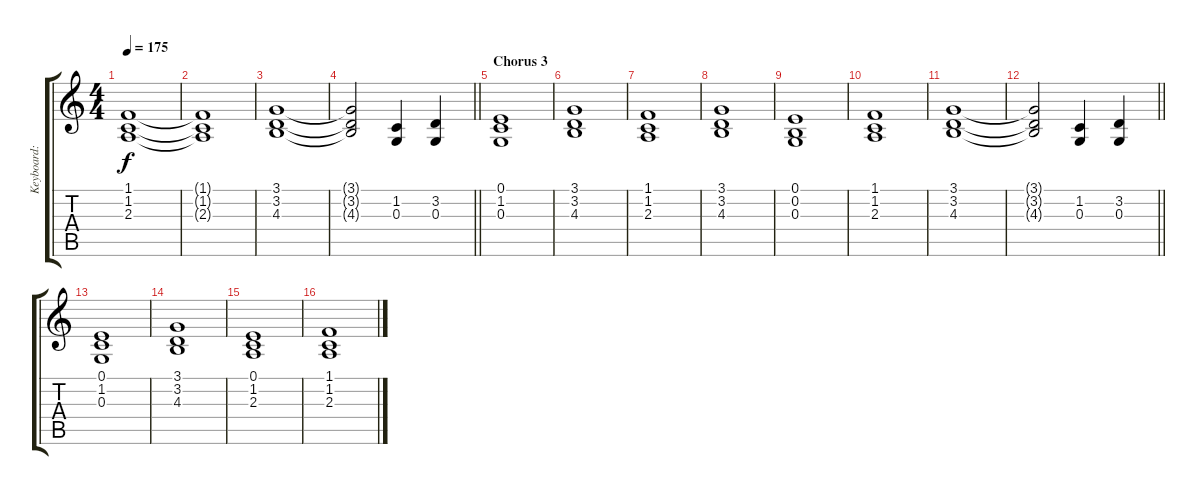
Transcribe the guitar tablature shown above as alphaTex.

\track ("Keyboard: Manuel Schallinger" "Keyboard: ") {instrument choiraahs}
\staff {score tabs}
\tuning (E4 B3 G3 D3 A2 E2) {hide}
\ts (4 4)
\tempo 175
\clef g2
\ks aminor
(1.1 1.2 2.3).1{dy f} |
(1.1{t} 1.2{t} 2.3{t}).1 |
(3.1 3.2 4.3).1 |
\barLineRight lightlight
(3.1{t} 3.2{t} 4.3{t}).2 (1.2 0.3).4 (3.2 0.3).4 |
\section ("" "Chorus 3")
(0.1 1.2 0.3).1 |
(3.1 3.2 4.3).1 |
(1.1 1.2 2.3).1 |
(3.1 3.2 4.3).1 |
(0.1 0.2 0.3).1 |
(1.1 1.2 2.3).1 |
(3.1 3.2 4.3).1 |
\barLineRight lightlight
(3.1{t} 3.2{t} 4.3{t}).2 (1.2 0.3).4 (3.2 0.3).4 |
(0.1 1.2 0.3).1 |
(3.1 3.2 4.3).1 |
(0.1 1.2 2.3).1 |
(1.1 1.2 2.3).1
